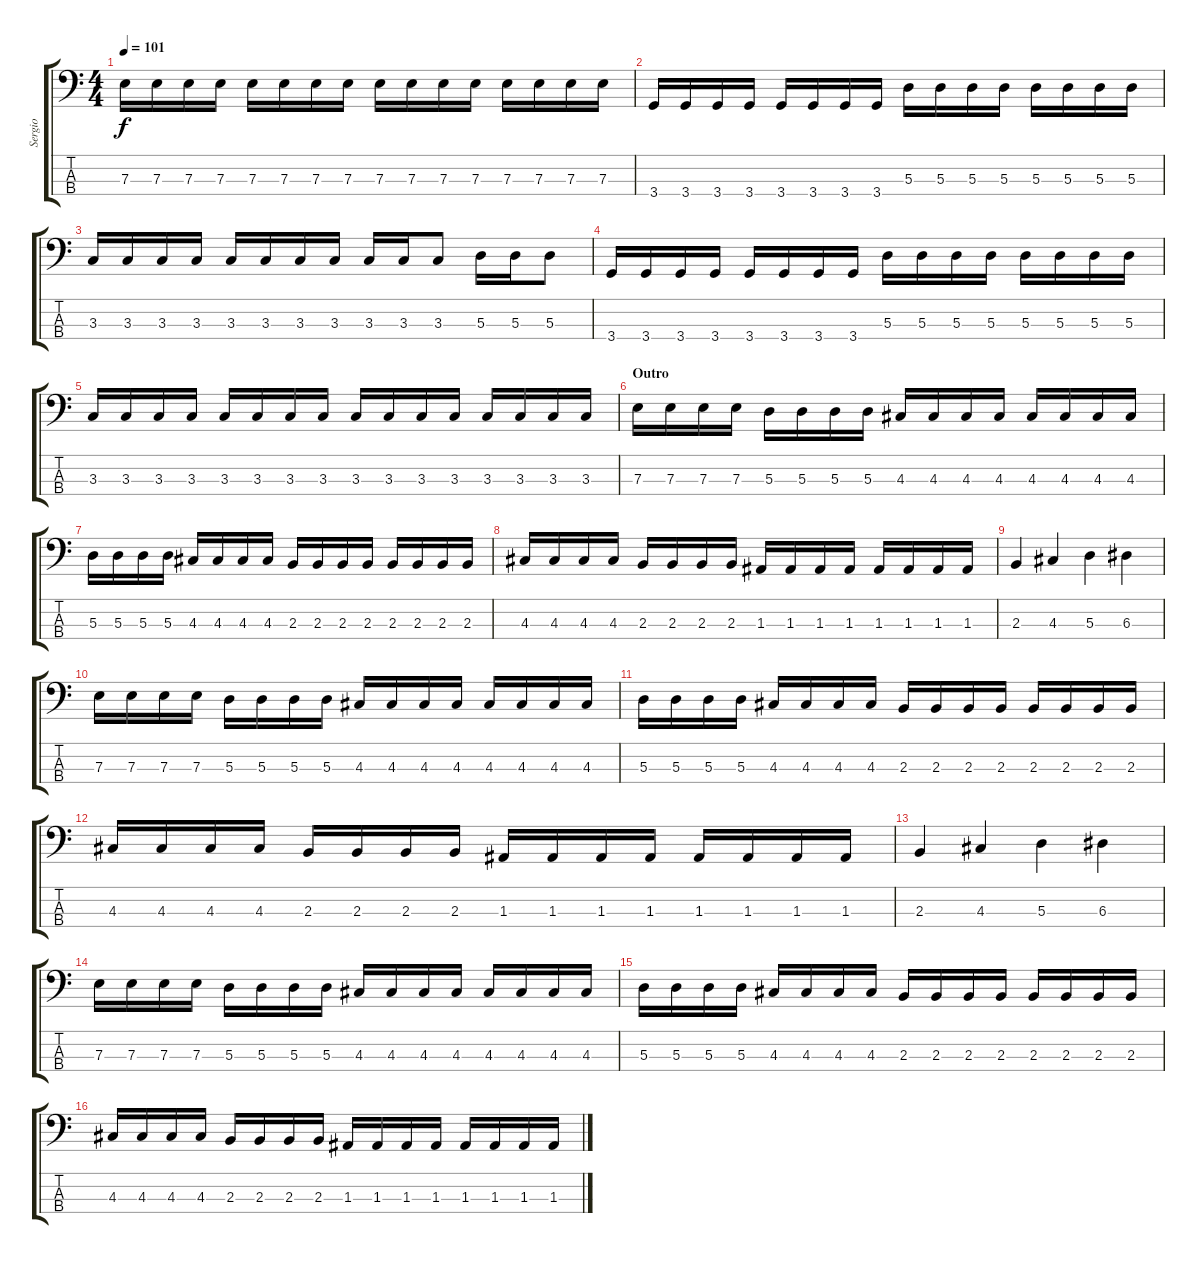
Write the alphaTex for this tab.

\track ("Sergio" "Sergio") {instrument electricbassfinger}
\staff {score tabs}
\tuning (G2 D2 A1 E1) {hide}
\ts (4 4)
\tempo 101
\clef f4
\ks c
7.3.16{dy f} 7.3.16 7.3.16 7.3.16 7.3.16 7.3.16 7.3.16 7.3.16 7.3.16 7.3.16 7.3.16 7.3.16 7.3.16 7.3.16 7.3.16 7.3.16 |
3.4.16 3.4.16 3.4.16 3.4.16 3.4.16 3.4.16 3.4.16 3.4.16 5.3.16 5.3.16 5.3.16 5.3.16 5.3.16 5.3.16 5.3.16 5.3.16 |
3.3.16 3.3.16 3.3.16 3.3.16 3.3.16 3.3.16 3.3.16 3.3.16 3.3.16 3.3.16 3.3.8 5.3.16 5.3.16 5.3.8 |
3.4.16 3.4.16 3.4.16 3.4.16 3.4.16 3.4.16 3.4.16 3.4.16 5.3.16 5.3.16 5.3.16 5.3.16 5.3.16 5.3.16 5.3.16 5.3.16 |
3.3.16 3.3.16 3.3.16 3.3.16 3.3.16 3.3.16 3.3.16 3.3.16 3.3.16 3.3.16 3.3.16 3.3.16 3.3.16 3.3.16 3.3.16 3.3.16 |
\section ("" "Outro")
7.3.16 7.3.16 7.3.16 7.3.16 5.3.16 5.3.16 5.3.16 5.3.16 4.3.16 4.3.16 4.3.16 4.3.16 4.3.16 4.3.16 4.3.16 4.3.16 |
5.3.16 5.3.16 5.3.16 5.3.16 4.3.16 4.3.16 4.3.16 4.3.16 2.3.16 2.3.16 2.3.16 2.3.16 2.3.16 2.3.16 2.3.16 2.3.16 |
4.3.16 4.3.16 4.3.16 4.3.16 2.3.16 2.3.16 2.3.16 2.3.16 1.3.16 1.3.16 1.3.16 1.3.16 1.3.16 1.3.16 1.3.16 1.3.16 |
2.3.4 4.3.4 5.3.4 6.3.4 |
7.3.16 7.3.16 7.3.16 7.3.16 5.3.16 5.3.16 5.3.16 5.3.16 4.3.16 4.3.16 4.3.16 4.3.16 4.3.16 4.3.16 4.3.16 4.3.16 |
5.3.16 5.3.16 5.3.16 5.3.16 4.3.16 4.3.16 4.3.16 4.3.16 2.3.16 2.3.16 2.3.16 2.3.16 2.3.16 2.3.16 2.3.16 2.3.16 |
4.3.16 4.3.16 4.3.16 4.3.16 2.3.16 2.3.16 2.3.16 2.3.16 1.3.16 1.3.16 1.3.16 1.3.16 1.3.16 1.3.16 1.3.16 1.3.16 |
2.3.4 4.3.4 5.3.4 6.3.4 |
7.3.16 7.3.16 7.3.16 7.3.16 5.3.16 5.3.16 5.3.16 5.3.16 4.3.16 4.3.16 4.3.16 4.3.16 4.3.16 4.3.16 4.3.16 4.3.16 |
5.3.16 5.3.16 5.3.16 5.3.16 4.3.16 4.3.16 4.3.16 4.3.16 2.3.16 2.3.16 2.3.16 2.3.16 2.3.16 2.3.16 2.3.16 2.3.16 |
4.3.16 4.3.16 4.3.16 4.3.16 2.3.16 2.3.16 2.3.16 2.3.16 1.3.16 1.3.16 1.3.16 1.3.16 1.3.16 1.3.16 1.3.16 1.3.16
